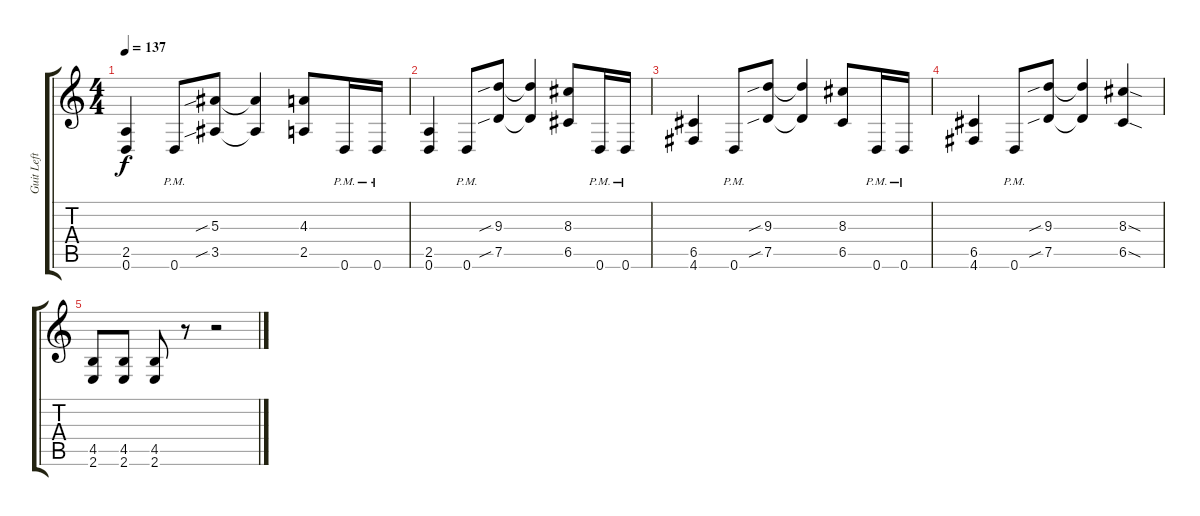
\track ("Guit Left" "Guit Left") {instrument distortionguitar}
\staff {score tabs}
\tuning (D4 A3 F3 C3 G2 D2) {hide}
\ts (4 4)
\tempo 137
\clef g2
\ks c
(2.5 0.6).4{dy f} 0.6{pm}.8 (5.3{sib} 3.5{sib}).8 (5.3{t} 3.5{t}).4 (4.3 2.5).8 0.6{pm}.16 0.6{pm}.16 |
(2.5 0.6).4 0.6{pm}.8 (9.3{sib} 7.5{sib}).8 (9.3{t} 7.5{t}).4 (8.3 6.5).8 0.6{pm}.16 0.6{pm}.16 |
(6.5 4.6).4 0.6{pm}.8 (9.3{sib} 7.5{sib}).8 (9.3{t} 7.5{t}).4 (8.3 6.5).8 0.6{pm}.16 0.6{pm}.16 |
(6.5 4.6).4 0.6{pm}.8 (9.3{sib} 7.5{sib}).8 (9.3{t} 7.5{t}).4 (8.3{sod} 6.5{sod}).4 |
(4.5 2.6).8 (4.5 2.6).8 (4.5 2.6).8 r.8 r.2
